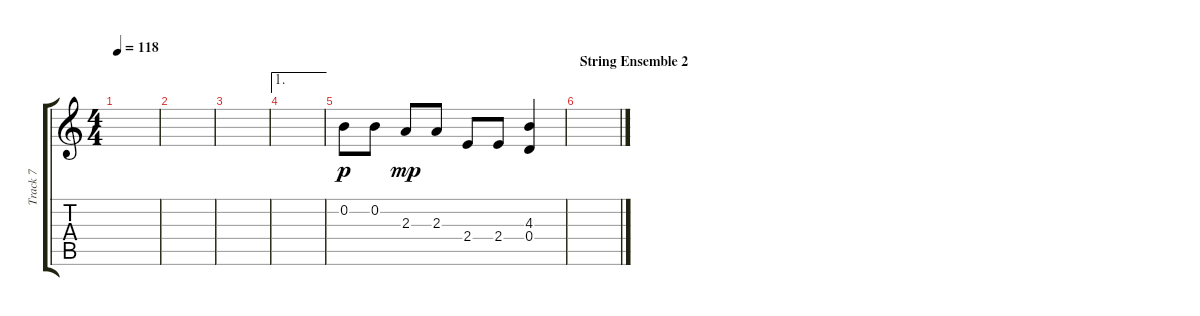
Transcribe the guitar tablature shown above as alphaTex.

\track ("Track 7" "Track 7") {instrument banjo}
\staff {score tabs}
\tuning (E4 B3 G3 D3 A2 E2) {hide}
\displaytranspose 12
\ts (4 4)
\tempo 118
\clef g2
\ks c
|
|
|
\ae 1
|
0.2.8{dy p} 0.2.8 2.3.8{dy mp} 2.3.8 2.4.8 2.4.8 (4.3 0.4).4 |
\section ("" "String Ensemble 2")
